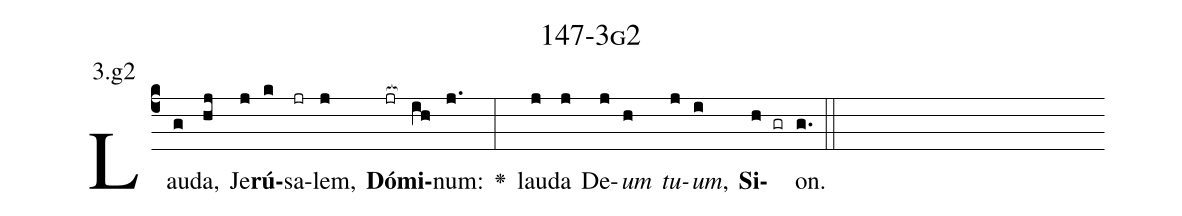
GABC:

name: 147-3g2;
annotation: 3.g2;
%%
(c4)Lau(g)da,(hj) Je(j)<b>rú</b>(k)sa(jr)lem,(j) <b>Dó</b>(jr[ocb:1{])<b>mi</b>(ih[ocb:0}])num:(j.) <v>\greheightstar</v>(:) lau(j)da(j) De(j)<i>um</i>(h) <i>tu</i>(j)<i>um</i>,(i) <b>Si</b>(h gr)on.(g.) (::)


%E(j) u(h) o(j) u(i) a(h) e.(g.) (::)
